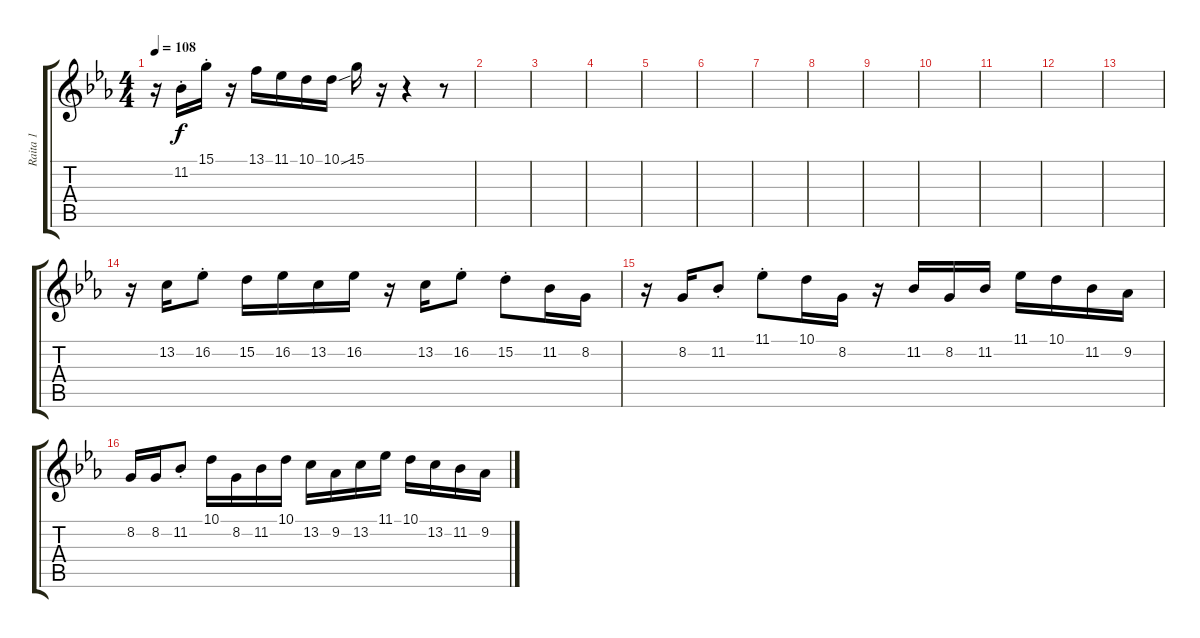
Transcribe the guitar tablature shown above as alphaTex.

\track ("Raita 1" "Raita 1") {instrument lead1square}
\staff {score tabs}
\tuning (E4 B3 G3 D3 A2 E2) {hide}
\ts (4 4)
\tempo 108
\clef g2
\ks cminor
r.16{dy f} 11.2{st}.16 15.1{st}.16 r.16 13.1.16 11.1.16 10.1.16 10.1{sou}.16 15.1.16 r.16 r.4 r.8 |
|
|
|
|
|
|
|
|
|
|
|
|
r.16 13.2.16 16.2{st}.8 15.2.16 16.2.16 13.2.16 16.2.16 r.16 13.2.16 16.2{st}.8 15.2{st}.8 11.2.16 8.2.16 |
r.16 8.2.16 11.2{st}.8 11.1{st}.8 10.1.16 8.2.16 r.16 11.2.16 8.2.16 11.2.16 11.1.16 10.1.16 11.2.16 9.2.16 |
8.2.16 8.2.16 11.2{st}.8 10.1.16 8.2.16 11.2.16 10.1.16 13.2.16 9.2.16 13.2.16 11.1.16 10.1.16 13.2.16 11.2.16 9.2.16
